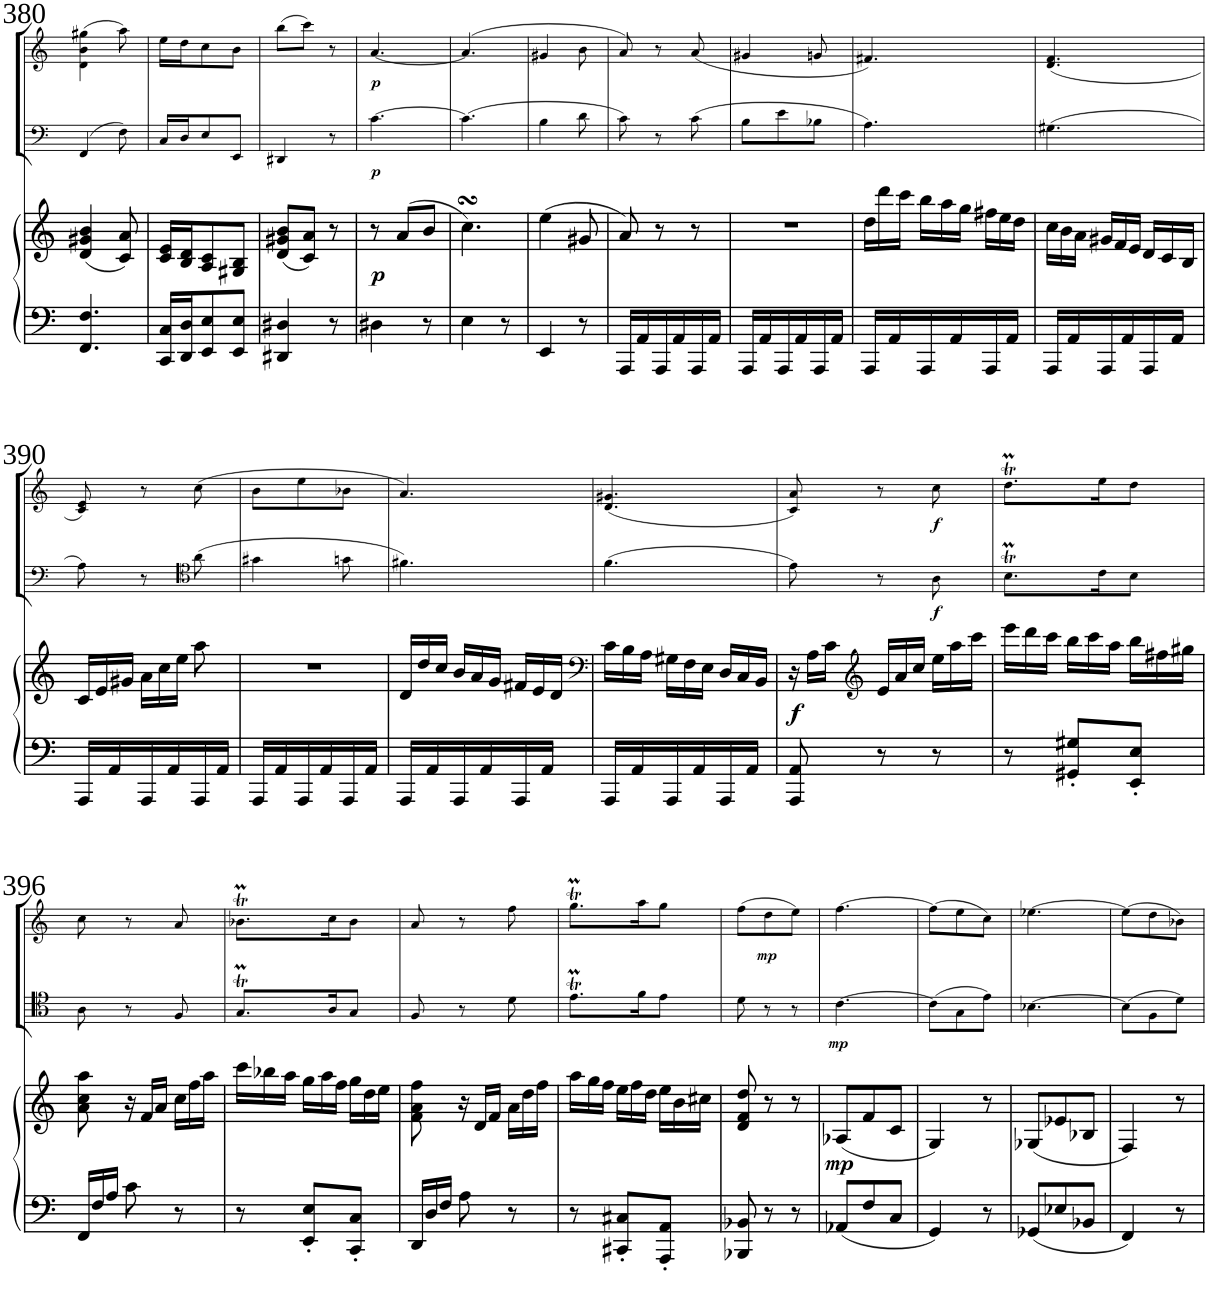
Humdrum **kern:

**kern	**kern	**dynam	**kern	**dynam	**kern	**dynam
*part3	*part3	*part3	*part2	*part2	*part1	*part1
*staff4	*staff3	*staff3/4	*staff2	*staff2	*staff1	*staff1
*I"Piano	*	*	*I"Cello	*	*I"Violin	*
*I'Pno	*	*	*	*	*I'Vln	*
!!LO:PB:g=z
*clefF4	*clefG2	*	*clefF4	*	*clefG2	*
*k[]	*k[]	*	*k[]	*	*k[]	*
*M3/8	*M3/8	*	*M3/8	*	*M3/8	*
=380	=380	=380	=380	=380	=380	=380
4.FF/ 4.F/	(4d/ 4g#X/ 4b/	.	(4FF/	.	(4d\ 4b\ 4gg#X\	.
.	8c/ 8a/)	.	8F\)	.	8aa\)	.
=381	=381	=381	=381	=381	=381	=381
16CC/ 16C/LL	16c/ 16e/LL	.	16C/LL	.	16ee\LL	.
16DD/ 16D/J	16B/ 16d/J	.	16D/J	.	16dd\J	.
8EE/'~ 8E/'~	8A/'~ 8c/'~	.	8E'~/	.	8cc'~\	.
8EE/'~ 8E/'~J	8G#X/'~ 8B/'~J	.	8EE'~/J	.	8b'~\J	.
=382	=382	=382	=382	=382	=382	=382
4DD#X/ 4D#X/	(8d/ 8g#X/ 8b/L	.	4DD#X/	.	(8bb\L	.
.	8c/ 8a/J)	.	.	.	8ccc\J)	.
8r	8r	.	8r	.	8r	.
=383	=383	=383	=383	=383	=383	=383
!	!	!LO:DY:b	!	!LO:DY:b	!	!LO:DY:b
4D#X\	8r	p	[4.c\	p	[4.a/	p
.	(8a/L	.	.	.	.	.
8r	8b/J	.	.	.	.	.
=384	=384	=384	=384	=384	=384	=384
4E\	4.ccsSSs\)	.	(4.c\]	.	(4.a/]	.
8r	.	.	.	.	.	.
=385	=385	=385	=385	=385	=385	=385
4EE/	(4ee\	.	4B\	.	4g#X/	.
8r	8g#X/	.	8d\	.	8b\	.
=386	=386	=386	=386	=386	=386	=386
16AAA'~/LL	8a/)	.	8c\)	.	8a/)	.
16AA'~/	.	.	.	.	.	.
16AAA'~/	8r	.	8r	.	8r	.
16AA'~/	.	.	.	.	.	.
16AAA'~/	8r	.	(8c\	.	(8a/	.
16AA'~/JJ	.	.	.	.	.	.
=387	=387	=387	=387	=387	=387	=387
16AAA'~/LL	4.r	.	8B\L	.	4g#X/	.
16AA'~/	.	.	.	.	.	.
16AAA'~/	.	.	8e\	.	.	.
16AA'~/	.	.	.	.	.	.
16AAA'~/	.	.	8B-X\J	.	8gn/	.
16AA'~/JJ	.	.	.	.	.	.
=388	=388	=388	=388	=388	=388	=388
*	*Xbrackettup	*	*	*	*	*
16AAA'~/LL	24dd\LL	.	4.A\)	.	4.f#X/)	.
.	24ddd\	.	.	.	.	.
16AA'~/	.	.	.	.	.	.
.	24ccc\JJ	.	.	.	.	.
16AAA'~/	24bb\LL	.	.	.	.	.
.	24aa\	.	.	.	.	.
16AA'~/	.	.	.	.	.	.
.	24gg\JJ	.	.	.	.	.
16AAA'~/	24ff#X\LL	.	.	.	.	.
.	24ee\	.	.	.	.	.
16AA'~/JJ	.	.	.	.	.	.
.	24dd\JJ	.	.	.	.	.
=389	=389	=389	=389	=389	=389	=389
16AAA'~/LL	24cc\LL	.	(4.G#X\	.	(4.d/ 4.f/	.
.	24b\	.	.	.	.	.
16AA'~/	.	.	.	.	.	.
.	24a\JJ	.	.	.	.	.
16AAA'~/	24g#X/LL	.	.	.	.	.
.	24f/	.	.	.	.	.
16AA'~/	.	.	.	.	.	.
.	24e/JJ	.	.	.	.	.
16AAA'~/	24d/LL	.	.	.	.	.
.	24c/	.	.	.	.	.
16AA'~/JJ	.	.	.	.	.	.
.	24B/JJ	.	.	.	.	.
!!LO:LB:g=z
=390	=390	=390	=390	=390	=390	=390
16AAA'~/LL	24c/LL	.	8A\)	.	8c/ 8e/)	.
.	24e/	.	.	.	.	.
16AA'~/	.	.	.	.	.	.
.	24g#X/JJ	.	.	.	.	.
16AAA'~/	24a\LL	.	8r	.	8r	.
.	24cc\	.	.	.	.	.
16AA'~/	.	.	.	.	.	.
.	24ee\JJ	.	.	.	.	.
*	*	*	*clefC4	*	*	*
16AAA'~/	8aa\	.	(8a\	.	(8cc\	.
16AA'~/JJ	.	.	.	.	.	.
=391	=391	=391	=391	=391	=391	=391
16AAA'~/LL	4.r	.	4g#X\	.	8b\L	.
16AA'~/	.	.	.	.	.	.
16AAA'~/	.	.	.	.	8ee\	.
16AA'~/	.	.	.	.	.	.
16AAA'~/	.	.	8gn\	.	8b-X\J	.
16AA'~/JJ	.	.	.	.	.	.
=392	=392	=392	=392	=392	=392	=392
16AAA'~/LL	24d/LL	.	4.f#X\)	.	4.a/)	.
.	24dd/	.	.	.	.	.
16AA'~/	.	.	.	.	.	.
.	24cc/JJ	.	.	.	.	.
16AAA'~/	24b/LL	.	.	.	.	.
.	24a/	.	.	.	.	.
16AA'~/	.	.	.	.	.	.
.	24g/JJ	.	.	.	.	.
16AAA'~/	24f#X/LL	.	.	.	.	.
.	24e/	.	.	.	.	.
16AA'~/JJ	.	.	.	.	.	.
.	24d/JJ	.	.	.	.	.
=393	=393	=393	=393	=393	=393	=393
*	*clefF4	*	*	*	*	*
16AAA'<~</LL	24c\LL	.	(4.f\	.	(4.d/ 4.g#X/	.
.	24B\	.	.	.	.	.
16AA'<~</	.	.	.	.	.	.
.	24A\JJ	.	.	.	.	.
16AAA'<~</	24G#X\LL	.	.	.	.	.
.	24F\	.	.	.	.	.
16AA'<~</	.	.	.	.	.	.
.	24E\JJ	.	.	.	.	.
16AAA'<~</	24D/LL	.	.	.	.	.
.	24C/	.	.	.	.	.
16AA'<~</JJ	.	.	.	.	.	.
.	24BB/JJ	.	.	.	.	.
=394	=394	=394	=394	=394	=394	=394
*	*brackettup	*	*	*	*	*
!	!	!LO:DY:b	!	!	!	!
8AAA/ 8AA/	24r	f	8e\)	.	8c/ 8a/)	.
.	24A\LL	.	.	.	.	.
.	24c\JJ	.	.	.	.	.
*	*clefG2	*	*	*	*	*
*	*Xbrackettup	*	*	*	*	*
8r	24e/LL	.	8r	.	8r	.
.	24a/	.	.	.	.	.
.	24cc/JJ	.	.	.	.	.
!	!	!	!	!LO:DY:b	!	!LO:DY:b
8r	24ee\LL	.	8A'~\	f	8cc'~\	f
.	24aa\	.	.	.	.	.
.	24ccc\JJ	.	.	.	.	.
=395	=395	=395	=395	=395	=395	=395
8r	24eee\LL	.	8.Btm\L	.	8.ddTM\L	.
.	24ddd\	.	.	.	.	.
.	24ccc\JJ	.	.	.	.	.
8GG#X/' 8G#X/'L	24bb\LL	.	.	.	.	.
.	24ccc\	.	.	.	.	.
.	.	.	16c\K	.	16ee\K	.
.	24aa\JJ	.	.	.	.	.
8EE/' 8E/'J	24bb\LL	.	8B'~\J	.	8dd'~\J	.
.	24ff#X\	.	.	.	.	.
.	24gg#X\JJ	.	.	.	.	.
!!LO:LB:g=z
=396	=396	=396	=396	=396	=396	=396
*Xbrackettup	*	*	*	*	*	*
24FF/LL	8a\ 8cc\ 8aa\	.	8A\	.	8cc\	.
24F/	.	.	.	.	.	.
24A/JJ	.	.	.	.	.	.
*	*brackettup	*	*	*	*	*
8c\	24r	.	8r	.	8r	.
.	24f/LL	.	.	.	.	.
.	24a/JJ	.	.	.	.	.
*	*Xbrackettup	*	*	*	*	*
8r	24cc\LL	.	8F'~/	.	8a'~/	.
.	24ff\	.	.	.	.	.
.	24aa\JJ	.	.	.	.	.
=397	=397	=397	=397	=397	=397	=397
8r	24ccc\LL	.	8.GTM/L	.	8.b-XMT\L	.
.	24bb-X\	.	.	.	.	.
.	24aa\JJ	.	.	.	.	.
8EE/' 8E/'L	24gg\LL	.	.	.	.	.
.	24aa\	.	.	.	.	.
.	.	.	16A/K	.	16cc\K	.
.	24ff\JJ	.	.	.	.	.
8CC/' 8C/'J	24gg\LL	.	8G'~/J	.	8b-'~\J	.
.	24dd\	.	.	.	.	.
.	24ee\JJ	.	.	.	.	.
=398	=398	=398	=398	=398	=398	=398
24DD/LL	8f\ 8a\ 8ff\	.	8F/	.	8a/	.
24D/	.	.	.	.	.	.
24F/JJ	.	.	.	.	.	.
*	*brackettup	*	*	*	*	*
8A\	24r	.	8r	.	8r	.
.	24d/LL	.	.	.	.	.
.	24f/JJ	.	.	.	.	.
*	*Xbrackettup	*	*	*	*	*
8r	24a\LL	.	8d'~\	.	8ff'~\	.
.	24dd\	.	.	.	.	.
.	24ff\JJ	.	.	.	.	.
=399	=399	=399	=399	=399	=399	=399
8r	24aa\LL	.	8.etm\L	.	8.ggTM\L	.
.	24gg\	.	.	.	.	.
.	24ff\JJ	.	.	.	.	.
8CC#X/' 8C#X/'L	24ee\LL	.	.	.	.	.
.	24ff\	.	.	.	.	.
.	.	.	16f\K	.	16aa\K	.
.	24dd\JJ	.	.	.	.	.
8AAA/' 8AA/'J	24ee\LL	.	8e'~\J	.	8gg'~\J	.
.	24b\	.	.	.	.	.
.	24cc#X\JJ	.	.	.	.	.
=400	=400	=400	=400	=400	=400	=400
8BBB-X/ 8BB-X/	8d/ 8f/ 8dd/	.	8d\	.	(8ff\L	.
!	!	!	!	!	!	!LO:DY:b
8r	8r	.	8r	.	8dd\	mp
8r	8r	.	8r	.	8ee\J)	.
=401	=401	=401	=401	=401	=401	=401
!	!	!LO:DY:b	!	!LO:DY:b	!	!
8AA-X/L	(8A-X/L	mp	[4.c\	mp	[4.ff\	.
8F/	8f/	.	.	.	.	.
8C/J	8c/J	.	.	.	.	.
=402	=402	=402	=402	=402	=402	=402
4GG/	4G/)	.	(8c\L]	.	(8ff\L]	.
.	.	.	8G\	.	8ee\	.
8r	8r	.	8e\J)	.	8cc\J)	.
=403	=403	=403	=403	=403	=403	=403
8GG-X/L	(8G-X/L	.	[4.B-X\	.	[4.ee-X\	.
8E-X/	8e-X/	.	.	.	.	.
8BB-X/J	8B-X/J	.	.	.	.	.
=404	=404	=404	=404	=404	=404	=404
4FF/	4F/)	.	(8B-\L]	.	(8ee-\L]	.
.	.	.	8F\	.	8dd\	.
8r	8r	.	8d\J)	.	8b-X\J)	.
=	=	=	=	=	=	=
*-	*-	*-	*-	*-	*-	*-
